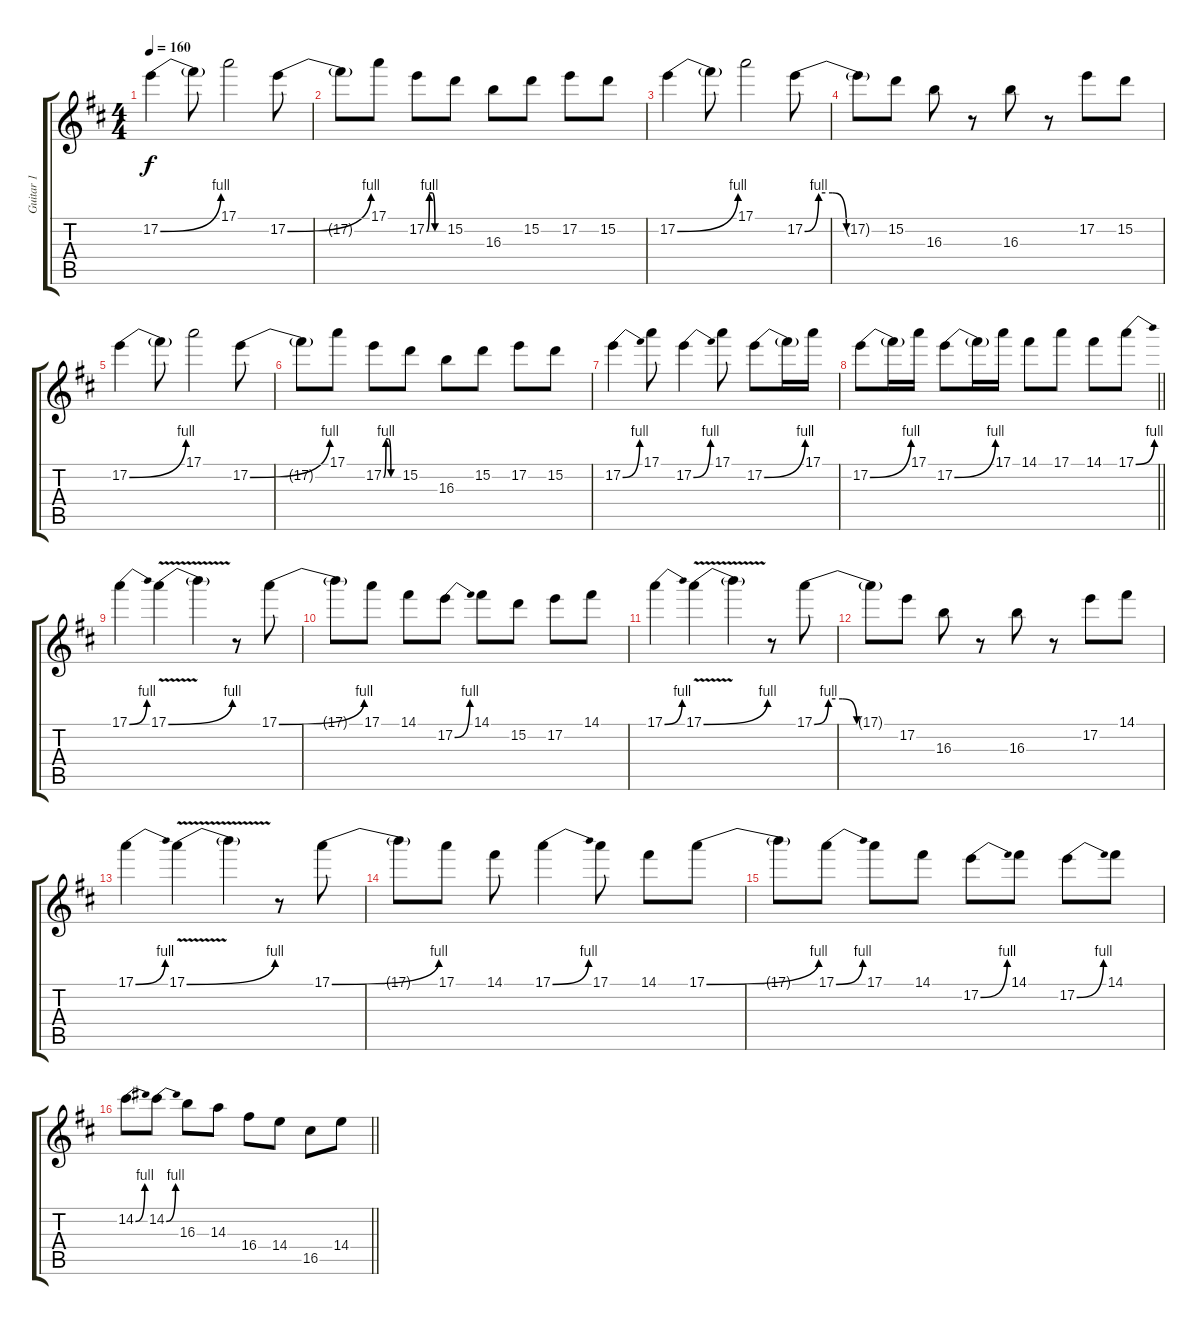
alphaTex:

\track ("Guitar 1" "Guitar 1") {instrument overdrivenguitar}
\staff {score tabs}
\tuning (E4 B3 G3 D3 A2 E2) {hide}
\ts (4 4)
\tempo 160
\clef g2
\ks d
17.2{be (bend 0 0 60 4)}.4{dy f} 17.2{t}.8 17.1.2 17.2{be (bend 0 0 60 4)}.8 |
17.2{t}.8 17.1.8 17.2{be (custom 0 0 10 4 20 4 30 0 60 0)}.8 15.2.8 16.3.8 15.2.8 17.2.8 15.2.8 |
17.2{be (bend 0 0 60 4)}.4 17.2{t}.8 17.1.2 17.2{be (custom 0 0 10 4 20 4 30 0 60 0)}.8 |
17.2{t}.8 15.2.8 16.3.8 r.8 16.3.8 r.8 17.2.8 15.2.8 |
17.2{be (bend 0 0 60 4)}.4 17.2{t}.8 17.1.2 17.2{be (bend 0 0 60 4)}.8 |
17.2{t}.8 17.1.8 17.2{be (custom 0 0 10 4 20 4 30 0 60 0)}.8 15.2.8 16.3.8 15.2.8 17.2.8 15.2.8 |
17.2{be (bend 0 0 60 4)}.4 17.1.8 17.2{be (bend 0 0 60 4)}.4 17.1.8 17.2{be (bend 0 0 60 4)}.8 17.2{t}.16 17.1.16 |
\barLineRight lightlight
17.2{be (bend 0 0 60 4)}.8 17.2{t}.16 17.1.16 17.2{be (bend 0 0 60 4)}.8 17.2{t}.16 17.1.16 14.1.8 17.1.8 14.1.8 17.1{be (bend 0 0 60 4)}.8 |
17.1{be (bend 0 0 60 4)}.4 17.1{be (bend 0 0 60 4) v}.4 17.1{t}.4 r.8 17.1{be (bend 0 0 60 4)}.8 |
17.1{t}.8 17.1.8 14.1.8 17.2{be (bend 0 0 60 4)}.8 14.1.8 15.2.8 17.2.8 14.1.8 |
17.1{be (bend 0 0 60 4)}.4 17.1{be (bend 0 0 60 4) v}.4 17.1{t}.4 r.8 17.1{be (custom 0 0 10 4 20 4 30 0 60 0)}.8 |
17.1{t}.8 17.2.8 16.3.8 r.8 16.3.8 r.8 17.2.8 14.1.8 |
17.1{be (bend 0 0 60 4)}.4 17.1{be (bend 0 0 60 4) v}.4 17.1{t}.4 r.8 17.1{be (bend 0 0 60 4)}.8 |
17.1{t}.8 17.1.8 14.1.8 17.1{be (bend 0 0 60 4)}.4 17.1.8 14.1.8 17.1{be (bend 0 0 60 4)}.8 |
17.1{t}.8 17.1{be (bend 0 0 60 4)}.8 17.1.8 14.1.8 17.2{be (bend 0 0 60 4)}.8 14.1.8 17.2{be (bend 0 0 60 4)}.8 14.1.8 |
\barLineRight lightlight
14.2{be (bend 0 0 60 4)}.8 14.2{be (bend 0 0 60 4)}.8 16.3.8 14.3.8 16.4.8 14.4.8 16.5.8 14.4.8
